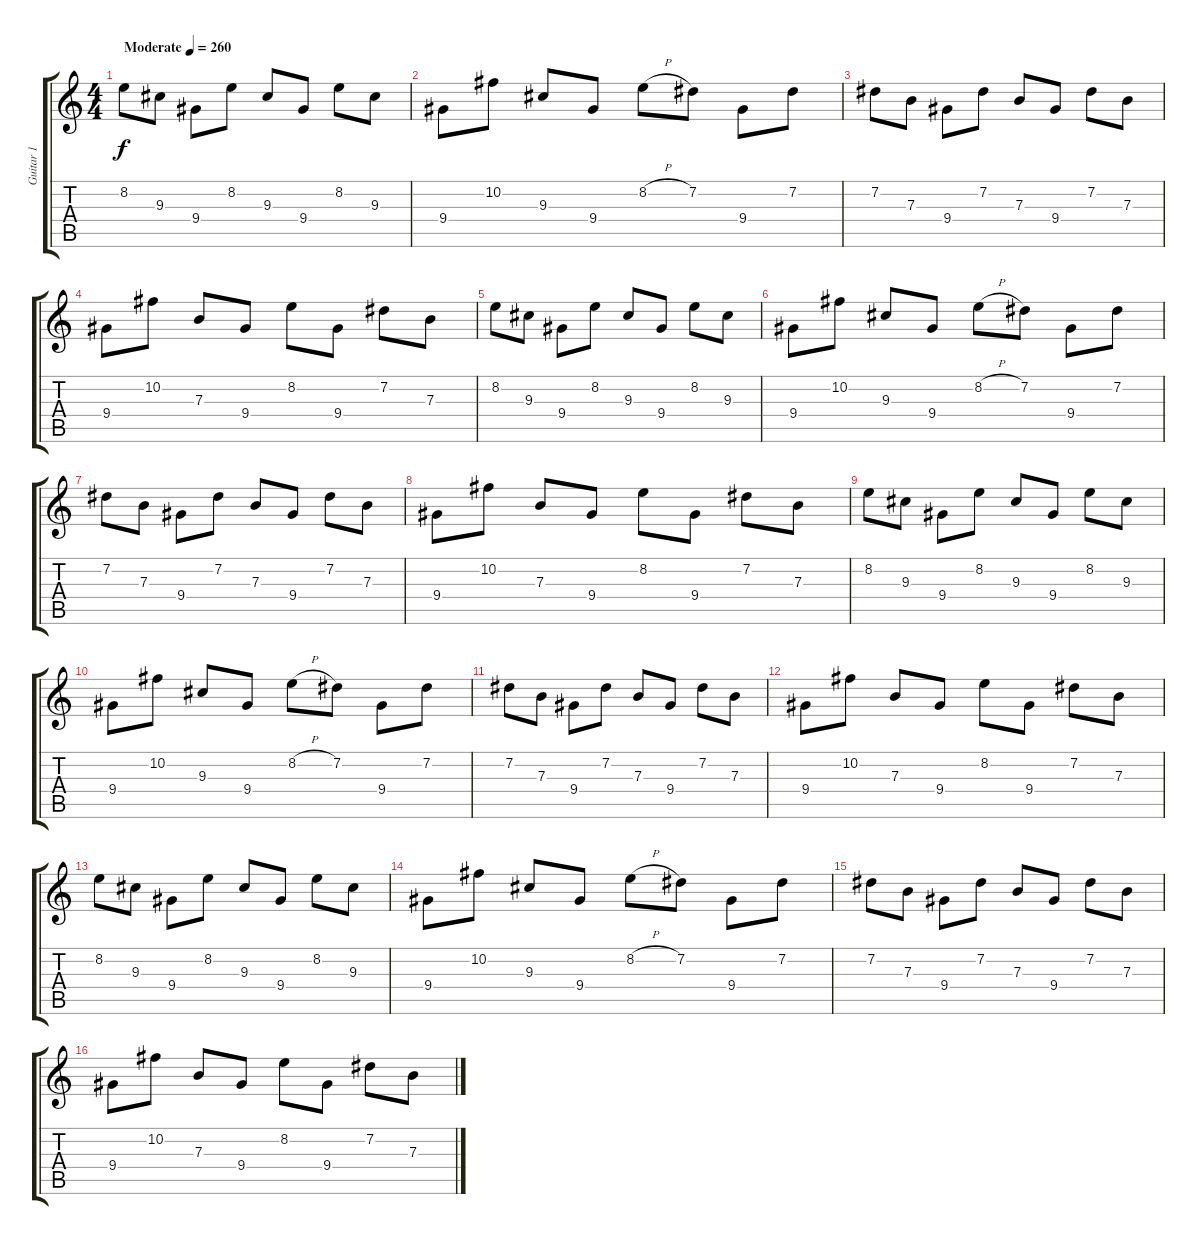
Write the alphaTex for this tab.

\track ("Guitar 1" "Guitar 1") {instrument distortionguitar}
\staff {score tabs}
\tuning (Db4 Ab3 E3 B2 Gb2 Db2) {hide}
\ts (4 4)
\tempo (260 "Moderate")
\clef g2
\ks c
8.2.8{dy f instrument distortionguitar} 9.3.8 9.4.8 8.2.8 9.3.8 9.4.8 8.2.8 9.3.8 |
9.4.8 10.2.8 9.3.8 9.4.8 8.2{h}.8 7.2.8 9.4.8 7.2.8 |
7.2.8 7.3.8 9.4.8 7.2.8 7.3.8 9.4.8 7.2.8 7.3.8 |
9.4.8 10.2.8 7.3.8 9.4.8 8.2.8 9.4.8 7.2.8 7.3.8 |
8.2.8 9.3.8 9.4.8 8.2.8 9.3.8 9.4.8 8.2.8 9.3.8 |
9.4.8 10.2.8 9.3.8 9.4.8 8.2{h}.8 7.2.8 9.4.8 7.2.8 |
7.2.8 7.3.8 9.4.8 7.2.8 7.3.8 9.4.8 7.2.8 7.3.8 |
9.4.8 10.2.8 7.3.8 9.4.8 8.2.8 9.4.8 7.2.8 7.3.8 |
8.2.8 9.3.8 9.4.8 8.2.8 9.3.8 9.4.8 8.2.8 9.3.8 |
9.4.8 10.2.8 9.3.8 9.4.8 8.2{h}.8 7.2.8 9.4.8 7.2.8 |
7.2.8 7.3.8 9.4.8 7.2.8 7.3.8 9.4.8 7.2.8 7.3.8 |
9.4.8 10.2.8 7.3.8 9.4.8 8.2.8 9.4.8 7.2.8 7.3.8 |
8.2.8 9.3.8 9.4.8 8.2.8 9.3.8 9.4.8 8.2.8 9.3.8 |
9.4.8 10.2.8 9.3.8 9.4.8 8.2{h}.8 7.2.8 9.4.8 7.2.8 |
7.2.8 7.3.8 9.4.8 7.2.8 7.3.8 9.4.8 7.2.8 7.3.8 |
9.4.8 10.2.8 7.3.8 9.4.8 8.2.8 9.4.8 7.2.8 7.3.8
